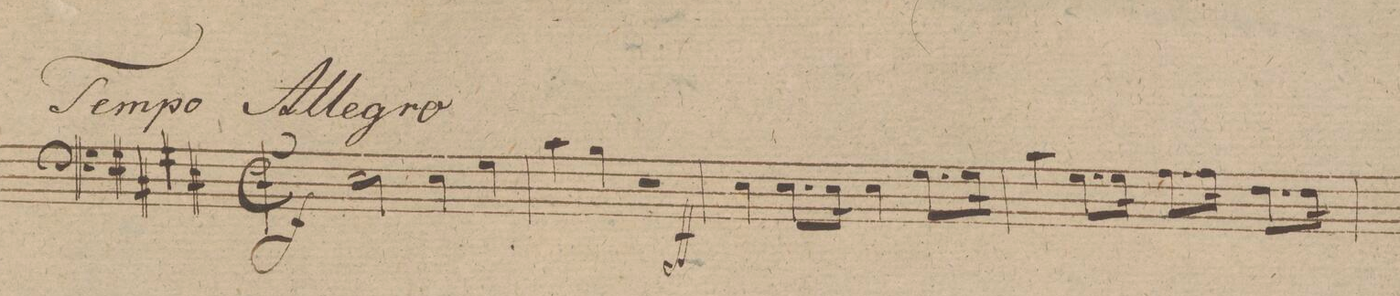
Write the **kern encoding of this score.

**kern
*I"Organo.
*clefF4
*k[f#]
*M2/4
*k[f#c#g#d#]
*M2/2
*met(c|)
*mmet(c|)
2E\
4E\
4G#\
=141
4c#\
4B\
2r
=142
4E\
8.E\L
16E\Jk
4E\
8.G#\L
16G#\Jk
=143
4c#\
8.G#\L
16G#\Jk
8.A\L
16A\Jk
8.F#\L
16F#\Jk
=144
*-
